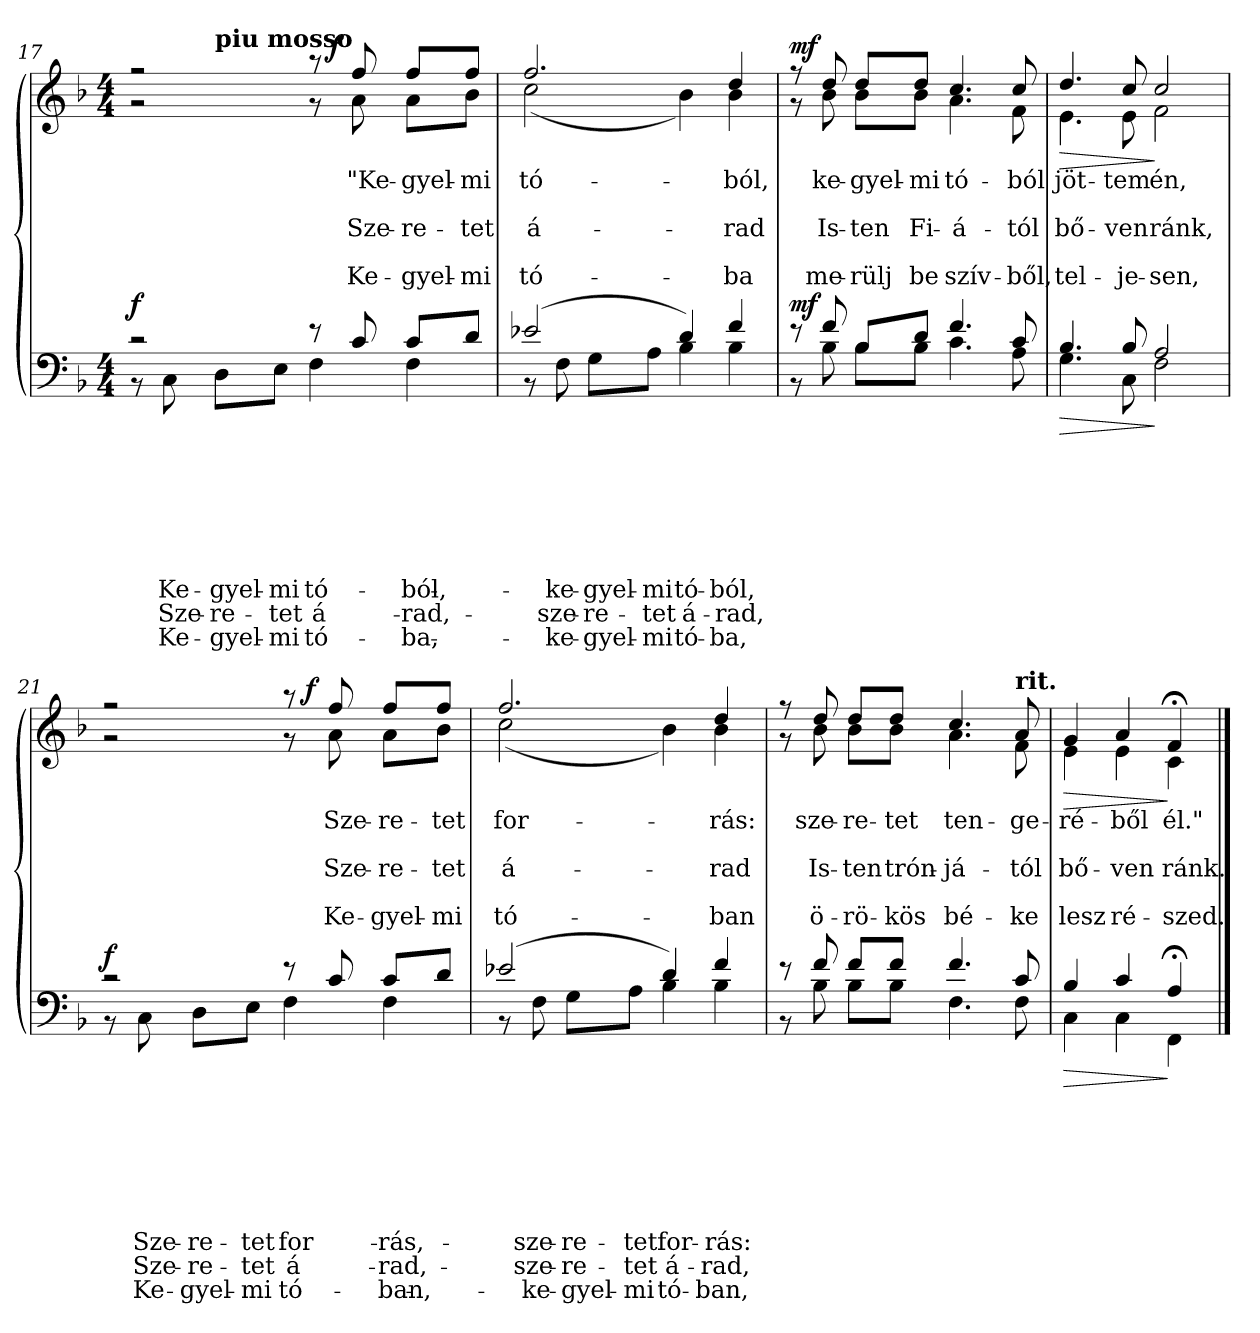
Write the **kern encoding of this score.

**kern	**text	**text	**text	**text	**text	**text	**text	**text	**text	**dynam	**kern	**text	**text	**text	**text	**text	**dynam
*part2	*part2	*part2	*part2	*part2	*part2	*part2	*part2	*part2	*part2	*part2	*part1	*part1	*part1	*part1	*part1	*part1	*part1
*staff2	*staff2	*staff2	*staff2	*staff2	*staff2	*staff2	*staff2	*staff2	*staff2	*staff2	*staff1	*staff1	*staff1	*staff1	*staff1	*staff1	*staff1
*clefF4	*	*	*	*	*	*	*	*	*	*	*clefG2	*	*	*	*	*	*
*k[b-]	*	*	*	*	*	*	*	*	*	*	*k[b-]	*	*	*	*	*	*
*d:	*	*	*	*	*	*	*	*	*	*	*d:	*	*	*	*	*	*
*M4/4	*	*	*	*	*	*	*	*	*	*	*M4/4	*	*	*	*	*	*
=17	=17	=17	=17	=17	=17	=17	=17	=17	=17	=17	=17	=17	=17	=17	=17	=17	=17
*^	*	*	*	*	*	*	*	*	*	*	*^	*	*	*	*	*	*
!	!	!	!	!	!	!	!	!	!	!	!LO:DY:b	!	!	!	!	!	!	!	!
*	*	*	*	*	*	*	*	*	*	*	*	*^	*^	*	*	*	*	*	*
2rc	8rBB	.	.	.	.	.	.	.	.	.	f	2r	2r	2ryy	4ryy	.	.	.	.	.	.
!	!	!	!	!	!	!	!	!LO:LY:b	!LO:LY:b	!LO:LY:b	!	!	!	!	!	!	!	!	!	!	!
.	8C\	.	.	.	.	.	.	Ke-	Sze-	Ke-	.	.	.	.	.	.	.	.	.	.	.
!	!	!	!	!	!	!	!	!	!	!	!	!	!	!	!LO:TX:a:B:t=piu mosso	!	!	!	!	!	!
!	!	!	!	!	!	!	!	!LO:LY:b	!LO:LY:b	!LO:LY:b	!	!	!	!	!	!	!	!	!	!	!
.	8D\L	.	.	.	.	.	.	-gyel-	-re-	-gyel-	.	.	.	.	2.ryy	.	.	.	.	.	.
!	!	!	!	!	!	!	!	!LO:LY:b	!LO:LY:b	!LO:LY:b	!	!	!	!	!	!	!	!	!	!	!
.	8E\J	.	.	.	.	.	.	-mi	-tet	-mi	.	.	.	.	.	.	.	.	.	.	.
!	!	!	!	!	!	!	!	!LO:LY:b	!LO:LY:b	!LO:LY:b	!	!	!	!	!	!	!	!	!	!	!
8re	4F\	.	.	.	.	.	.	tó-	á-	tó-	.	8r	8r	16ryy	.	.	.	.	.	.	.
!	!	!	!	!	!	!	!	!	!	!	!	!	!	!	!	!	!	!	!	!	!LO:DY:a
.	.	.	.	.	.	.	.	.	.	.	.	.	.	4..ryy	.	.	.	.	.	.	f
!	!	!	!	!	!	!	!	!	!	!	!	!	!	!	!	!LO:LY:b	!	!LO:LY:b	!	!LO:LY:b	!
8c/	.	.	.	.	.	.	.	.	.	.	.	8ff/	8a\	.	.	"Ke-	.	Sze-	.	Ke-	.
!	!	!	!	!	!	!	!	!LO:LY:b	!LO:LY:b	!LO:LY:b	!	!	!	!	!	!	!	!	!	!	!
!	!	!	!	!	!	!	!	!	!	!	!	!	!	!	!	!LO:LY:b	!	!LO:LY:b	!	!LO:LY:b	!
8c/L	4F\	.	.	.	.	.	.	-ból,	-rad,	-ba,	.	8ff/L	8a\L	.	.	-gyel-	.	-re-	.	-gyel-	.
!	!	!	!	!	!	!	!	!	!	!	!	!	!	!	!	!LO:LY:b	!	!LO:LY:b	!	!LO:LY:b	!
8d/J	.	.	.	.	.	.	.	.	.	.	.	8ff/J	8b-\J	.	.	-mi	.	-tet	.	-mi	.
*	*	*	*	*	*	*	*	*	*	*	*	*v	*v	*v	*v	*	*	*	*	*	*
=18	=18	=18	=18	=18	=18	=18	=18	=18	=18	=18	=18	=18	=18	=18	=18	=18	=18	=18
*	*	*	*	*	*	*	*	*	*	*	*	*^	*	*	*	*	*	*
*	*	*	*	*	*	*	*	*	*	*	*	*	*^	*	*	*	*	*	*
*	*	*	*	*	*	*	*	*	*	*	*	*	*	*^	*	*	*	*	*	*
!	!	!	!	!	!	!	!	!	!	!	!	!	!	!	!	!LO:LY:b	!	!LO:LY:b	!	!LO:LY:b	!
*	*	*	*	*	*	*	*	*	*	*	*	*	*v	*v	*v	*	*	*	*	*	*
(2e-X/	8rBB	.	.	.	.	.	.	.	.	.	.	2.ff/	(<2cc\	tó-	.	á-	.	tó-	.
!	!	!	!	!	!	!	!	!LO:LY:b	!LO:LY:b	!LO:LY:b	!	!	!	!	!	!	!	!	!
.	8F\	.	.	.	.	.	.	ke-	sze-	ke-	.	.	.	.	.	.	.	.	.
!	!	!	!	!	!	!	!	!LO:LY:b	!LO:LY:b	!LO:LY:b	!	!	!	!	!	!	!	!	!
.	8G\L	.	.	.	.	.	.	-gyel-	-re-	-gyel-	.	.	.	.	.	.	.	.	.
!	!	!	!	!	!	!	!	!LO:LY:b	!LO:LY:b	!LO:LY:b	!	!	!	!	!	!	!	!	!
.	8A\J	.	.	.	.	.	.	-mi	-tet	-mi	.	.	.	.	.	.	.	.	.
!	!	!	!	!	!	!	!	!LO:LY:b	!LO:LY:b	!LO:LY:b	!	!	!	!	!	!	!	!	!
4d/)	4B-\	.	.	.	.	.	.	tó-	á-	tó-	.	.	4b-\)	.	.	.	.	.	.
!	!	!	!	!	!	!	!	!LO:LY:b	!LO:LY:b	!LO:LY:b	!	!	!	!	!	!	!	!	!
!	!	!	!	!	!	!	!	!	!	!	!	!	!	!LO:LY:b	!	!LO:LY:b	!	!LO:LY:b	!
4f/	4B-\	.	.	.	.	.	.	-ból,	-rad,	-ba,	.	4dd/	4b-\	-ból,	.	-rad	.	-ba	.
!!LO:PB:g=z	!!
=19	=19	=19	=19	=19	=19	=19	=19	=19	=19	=19	=19	=19	=19	=19	=19	=19	=19	=19	=19
!	!	!	!	!	!	!	!	!	!	!	!LO:DY:a	!	!	!	!	!	!	!	!LO:DY:a
8r	8r	.	.	.	.	.	.	.	.	.	mf	8r	8r	.	.	.	.	.	mf
!	!	!	!	!	!	!	!	!	!	!	!	!	!	!LO:LY:b	!	!LO:LY:b	!	!LO:LY:b	!
8f/	8B-\	.	.	.	.	.	.	.	.	.	.	8dd/	8b-\	ke-	.	Is-	.	me-	.
!	!	!	!	!	!	!	!	!	!	!	!	!	!	!LO:LY:b	!	!LO:LY:b	!	!LO:LY:b	!
8B-/L	8B-\L	.	.	.	.	.	.	.	.	.	.	8dd/L	8b-\L	-gyel-	.	-ten	.	-rülj	.
!	!	!	!	!	!	!	!	!	!	!	!	!	!	!LO:LY:b	!	!LO:LY:b	!	!LO:LY:b	!
8d/J	8B-\J	.	.	.	.	.	.	.	.	.	.	8dd/J	8b-\J	-mi	.	Fi-	.	be	.
!	!	!	!	!	!	!	!	!	!	!	!	!	!	!LO:LY:b	!	!LO:LY:b	!	!LO:LY:b	!
4.f/	4.c\	.	.	.	.	.	.	.	.	.	.	4.cc/	4.a\	tó-	.	-á-	.	szív-	.
!	!	!	!	!	!	!	!	!	!	!	!	!	!	!LO:LY:b	!	!LO:LY:b	!	!LO:LY:b	!
8c/	8A\	.	.	.	.	.	.	.	.	.	.	8cc/	8f\	-ból	.	-tól	.	-ből,	.
=20	=20	=20	=20	=20	=20	=20	=20	=20	=20	=20	=20	=20	=20	=20	=20	=20	=20	=20	=20
!	!	!	!	!	!	!	!	!	!	!	!LO:HP:b	!	!	!	!	!	!	!	!
!	!	!	!	!	!	!	!	!	!	!	!	!	!	!LO:LY:b	!	!LO:LY:b	!	!LO:LY:b	!LO:HP:b
4.B-/	4.G\	.	.	.	.	.	.	.	.	.	>	4.dd/	4.e\	jöt-	.	bő-	.	tel-	>
!	!	!	!	!	!	!	!	!	!	!	!	!	!	!LO:LY:b	!	!LO:LY:b	!	!LO:LY:b	!
8B-/	8C\	.	.	.	.	.	.	.	.	.	.	8cc/	8e\	-tem	.	-ven	.	-je-	.
!	!	!	!	!	!	!	!	!	!	!	!	!	!	!LO:LY:b	!	!LO:LY:b	!	!LO:LY:b	!
2A/	2F\	.	.	.	.	.	.	.	.	.	]	2cc/	2f\	én,	.	ránk,	.	-sen,	]
=21	=21	=21	=21	=21	=21	=21	=21	=21	=21	=21	=21	=21	=21	=21	=21	=21	=21	=21	=21
!	!	!	!	!	!	!	!	!	!	!	!LO:DY:b	!	!	!	!	!	!	!	!
*	*	*	*	*	*	*	*	*	*	*	*	*	*^	*	*	*	*	*	*
2rc	8rBB	.	.	.	.	.	.	.	.	.	f	2r	2r	2ryy	.	.	.	.	.	.
!	!	!	!	!	!	!	!	!LO:LY:b	!LO:LY:b	!LO:LY:b	!	!	!	!	!	!	!	!	!	!
.	8C\	.	.	.	.	.	.	Sze-	Sze-	Ke-	.	.	.	.	.	.	.	.	.	.
!	!	!	!	!	!	!	!	!LO:LY:b	!LO:LY:b	!LO:LY:b	!	!	!	!	!	!	!	!	!	!
.	8D\L	.	.	.	.	.	.	-re-	-re-	-gyel-	.	.	.	.	.	.	.	.	.	.
!	!	!	!	!	!	!	!	!LO:LY:b	!LO:LY:b	!LO:LY:b	!	!	!	!	!	!	!	!	!	!
.	8E\J	.	.	.	.	.	.	-tet	-tet	-mi	.	.	.	.	.	.	.	.	.	.
!	!	!	!	!	!	!	!	!LO:LY:b	!LO:LY:b	!LO:LY:b	!	!	!	!	!	!	!	!	!	!
8re	4F\	.	.	.	.	.	.	for-	á-	tó-	.	8r	8r	16ryy	.	.	.	.	.	.
!	!	!	!	!	!	!	!	!	!	!	!	!	!	!	!	!	!	!	!	!LO:DY:a
.	.	.	.	.	.	.	.	.	.	.	.	.	.	4..ryy	.	.	.	.	.	f
!	!	!	!	!	!	!	!	!	!	!	!	!	!	!	!LO:LY:b	!	!LO:LY:b	!	!LO:LY:b	!
8c/	.	.	.	.	.	.	.	.	.	.	.	8ff/	8a\	.	Sze-	.	Sze-	.	Ke-	.
!	!	!	!	!	!	!	!	!LO:LY:b	!LO:LY:b	!LO:LY:b	!	!	!	!	!	!	!	!	!	!
!	!	!	!	!	!	!	!	!	!	!	!	!	!	!	!LO:LY:b	!	!LO:LY:b	!	!LO:LY:b	!
8c/L	4F\	.	.	.	.	.	.	-rás,	-rad,	-ban,	.	8ff/L	8a\L	.	-re-	.	-re-	.	-gyel-	.
!	!	!	!	!	!	!	!	!	!	!	!	!	!	!	!LO:LY:b	!	!LO:LY:b	!	!LO:LY:b	!
8d/J	.	.	.	.	.	.	.	.	.	.	.	8ff/J	8b-\J	.	-tet	.	-tet	.	-mi	.
*	*	*	*	*	*	*	*	*	*	*	*	*v	*v	*v	*	*	*	*	*	*
!!LO:LB:g=z
=22	=22	=22	=22	=22	=22	=22	=22	=22	=22	=22	=22	=22	=22	=22	=22	=22	=22	=22
*	*	*	*	*	*	*	*	*	*	*	*	*^	*	*	*	*	*	*
*	*	*	*	*	*	*	*	*	*	*	*	*	*^	*	*	*	*	*	*
!	!	!	!	!	!	!	!	!	!	!	!	!	!	!	!LO:LY:b	!	!LO:LY:b	!	!LO:LY:b	!
*	*	*	*	*	*	*	*	*	*	*	*	*	*v	*v	*	*	*	*	*	*
(>2e-X/	8rBB	.	.	.	.	.	.	.	.	.	.	2.ff/	(<2cc\	for-	.	á-	.	tó-	.
!	!	!	!	!	!	!	!	!LO:LY:b	!LO:LY:b	!LO:LY:b	!	!	!	!	!	!	!	!	!
.	8F\	.	.	.	.	.	.	sze-	sze-	ke-	.	.	.	.	.	.	.	.	.
!	!	!	!	!	!	!	!	!LO:LY:b	!LO:LY:b	!LO:LY:b	!	!	!	!	!	!	!	!	!
.	8G\L	.	.	.	.	.	.	-re-	-re-	-gyel-	.	.	.	.	.	.	.	.	.
!	!	!	!	!	!	!	!	!LO:LY:b	!LO:LY:b	!LO:LY:b	!	!	!	!	!	!	!	!	!
.	8A\J	.	.	.	.	.	.	-tet	-tet	-mi	.	.	.	.	.	.	.	.	.
!	!	!	!	!	!	!	!	!LO:LY:b	!LO:LY:b	!LO:LY:b	!	!	!	!	!	!	!	!	!
4d/)	4B-\	.	.	.	.	.	.	for-	á-	tó-	.	.	4b-\)	.	.	.	.	.	.
!	!	!	!	!	!	!	!	!LO:LY:b	!LO:LY:b	!LO:LY:b	!	!	!	!	!	!	!	!	!
!	!	!	!	!	!	!	!	!	!	!	!	!	!	!LO:LY:b	!	!LO:LY:b	!	!LO:LY:b	!
4f/	4B-\	.	.	.	.	.	.	-rás:	-rad,	-ban,	.	4dd/	4b-\	-rás:	.	-rad	.	-ban	.
=23	=23	=23	=23	=23	=23	=23	=23	=23	=23	=23	=23	=23	=23	=23	=23	=23	=23	=23	=23
8r	8r	.	.	.	.	.	.	.	.	.	.	8r	8r	.	.	.	.	.	.
!	!	!	!	!	!	!	!	!	!	!	!	!	!	!LO:LY:b	!	!LO:LY:b	!	!LO:LY:b	!
8f/	8B-\	.	.	.	.	.	.	.	.	.	.	8dd/	8b-\	sze-	.	Is-	.	ö-	.
!	!	!	!	!	!	!	!	!	!	!	!	!	!	!LO:LY:b	!	!LO:LY:b	!	!LO:LY:b	!
8f/L	8B-\L	.	.	.	.	.	.	.	.	.	.	8dd/L	8b-\L	-re-	.	-ten	.	-rö-	.
!	!	!	!	!	!	!	!	!	!	!	!	!	!	!LO:LY:b	!	!LO:LY:b	!	!LO:LY:b	!
8f/J	8B-\J	.	.	.	.	.	.	.	.	.	.	8dd/J	8b-\J	-tet	.	trón-	.	-kös	.
!	!	!	!	!	!	!	!	!	!	!	!	!	!	!LO:LY:b	!	!LO:LY:b	!	!LO:LY:b	!
4.f/	4.F\	.	.	.	.	.	.	.	.	.	.	4.cc/	4.a\	ten-	.	-já-	.	bé-	.
!	!	!	!	!	!	!	!	!	!	!	!	!LO:TX:a:B:t=rit.	!	!	!	!	!	!	!
!	!	!	!	!	!	!	!	!	!	!	!	!	!	!LO:LY:b	!	!LO:LY:b	!	!LO:LY:b	!
8c/	8F\	.	.	.	.	.	.	.	.	.	.	8a/	8f\	-ge-	.	-tól	.	-ke	.
=24	=24	=24	=24	=24	=24	=24	=24	=24	=24	=24	=24	=24	=24	=24	=24	=24	=24	=24	=24
!	!	!	!	!	!	!	!	!	!	!	!LO:HP:b	!	!	!	!	!	!	!	!
!	!	!	!	!	!	!	!	!	!	!	!	!	!	!LO:LY:b	!	!LO:LY:b	!	!LO:LY:b	!LO:HP:b
4B-/	4C\	.	.	.	.	.	.	.	.	.	>	4g/	4e\	-ré-	.	bő-	.	lesz	>
!	!	!	!	!	!	!	!	!	!	!	!	!	!	!LO:LY:b	!	!LO:LY:b	!	!LO:LY:b	!
4c/	4C\	.	.	.	.	.	.	.	.	.	.	4a/	4e\	-ből	.	-ven	.	ré-	.
!	!	!	!	!	!	!	!	!	!	!	!	!	!	!LO:LY:b	!	!LO:LY:b	!	!LO:LY:b	!
4A;/	4FF\	.	.	.	.	.	.	.	.	.	]	4f;/	4c\	él."	.	ránk.	.	-szed.	]
*v	*v	*	*	*	*	*	*	*	*	*	*	*	*	*	*	*	*	*	*
*	*	*	*	*	*	*	*	*	*	*	*v	*v	*	*	*	*	*	*
==	==	==	==	==	==	==	==	==	==	==	==	==	==	==	==	==	==
*-	*-	*-	*-	*-	*-	*-	*-	*-	*-	*-	*-	*-	*-	*-	*-	*-	*-
